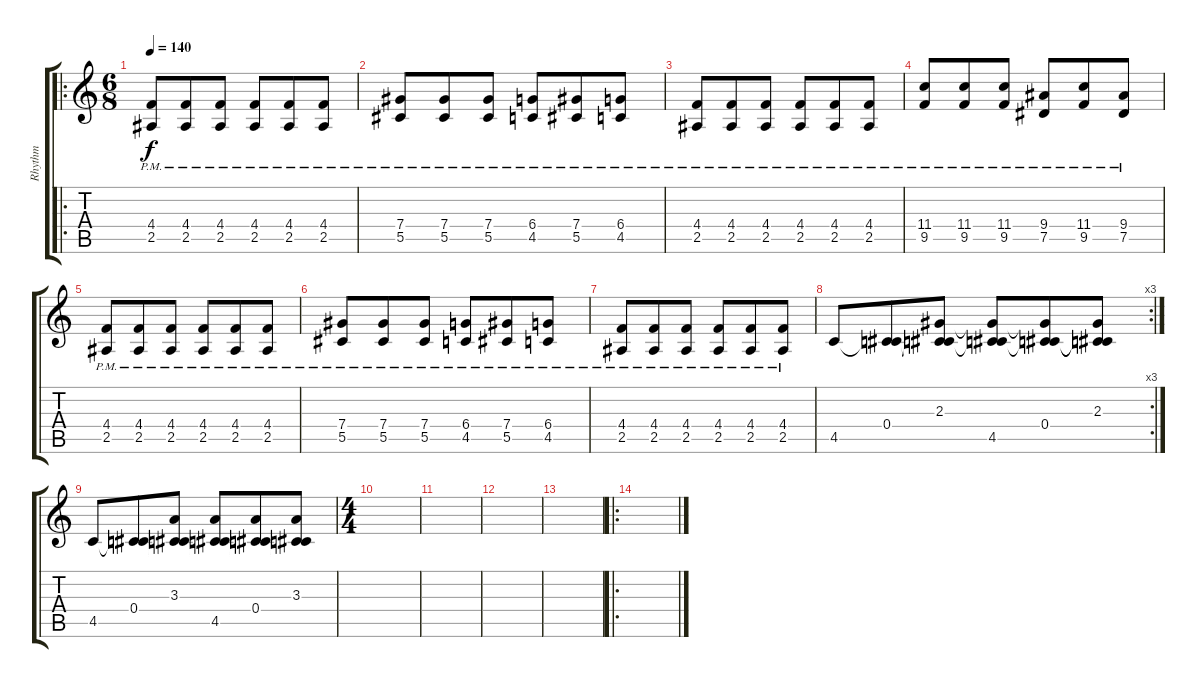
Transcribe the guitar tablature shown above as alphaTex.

\track ("Rhythm" "Rhythm") {instrument distortionguitar}
\staff {score tabs}
\tuning (Eb4 Bb3 Gb3 Db3 Ab2 Eb2) {hide}
\ro
\ts (6 8)
\tempo 140
\clef g2
\ks c
(4.4{pm} 2.5{pm}).8{dy f} (4.4{pm} 2.5{pm}).8 (4.4{pm} 2.5{pm}).8 (4.4{pm} 2.5{pm}).8 (4.4{pm} 2.5{pm}).8 (4.4{pm} 2.5{pm}).8 |
(7.4{pm} 5.5{pm}).8 (7.4{pm} 5.5{pm}).8 (7.4{pm} 5.5{pm}).8 (6.4{pm} 4.5{pm}).8 (7.4{pm} 5.5{pm}).8 (6.4{pm} 4.5{pm}).8 |
(4.4{pm} 2.5{pm}).8 (4.4{pm} 2.5{pm}).8 (4.4{pm} 2.5{pm}).8 (4.4{pm} 2.5{pm}).8 (4.4{pm} 2.5{pm}).8 (4.4{pm} 2.5{pm}).8 |
(11.4{pm} 9.5{pm}).8 (11.4{pm} 9.5{pm}).8 (11.4{pm} 9.5{pm}).8 (9.4{pm} 7.5{pm}).8 (11.4{pm} 9.5{pm}).8 (9.4{pm} 7.5{pm}).8 |
(4.4{pm} 2.5{pm}).8 (4.4{pm} 2.5{pm}).8 (4.4{pm} 2.5{pm}).8 (4.4{pm} 2.5{pm}).8 (4.4{pm} 2.5{pm}).8 (4.4{pm} 2.5{pm}).8 |
(7.4{pm} 5.5{pm}).8 (7.4{pm} 5.5{pm}).8 (7.4{pm} 5.5{pm}).8 (6.4{pm} 4.5{pm}).8 (7.4{pm} 5.5{pm}).8 (6.4{pm} 4.5{pm}).8 |
(4.4{pm} 2.5{pm}).8 (4.4{pm} 2.5{pm}).8 (4.4{pm} 2.5{pm}).8 (4.4{pm} 2.5{pm}).8 (4.4{pm} 2.5{pm}).8 (4.4{pm} 2.5{pm}).8 |
\rc 3
4.5.8 (0.4 4.5{t}).8 (2.3 0.4{t} 4.5{t}).8 (2.3{t} 0.4{t} 4.5).8 (2.3{t} 0.4 4.5{t}).8 (2.3 0.4{t} 4.5{t}).8 |
4.5.8 (0.4 4.5{t}).8 (3.3 0.4{t} 4.5{t}).8 (3.3{t} 0.4{t} 4.5).8 (3.3{t} 0.4 4.5{t}).8 (3.3 0.4{t} 4.5{t}).8 |
\ts (4 4)
|
|
|
|
\ro
